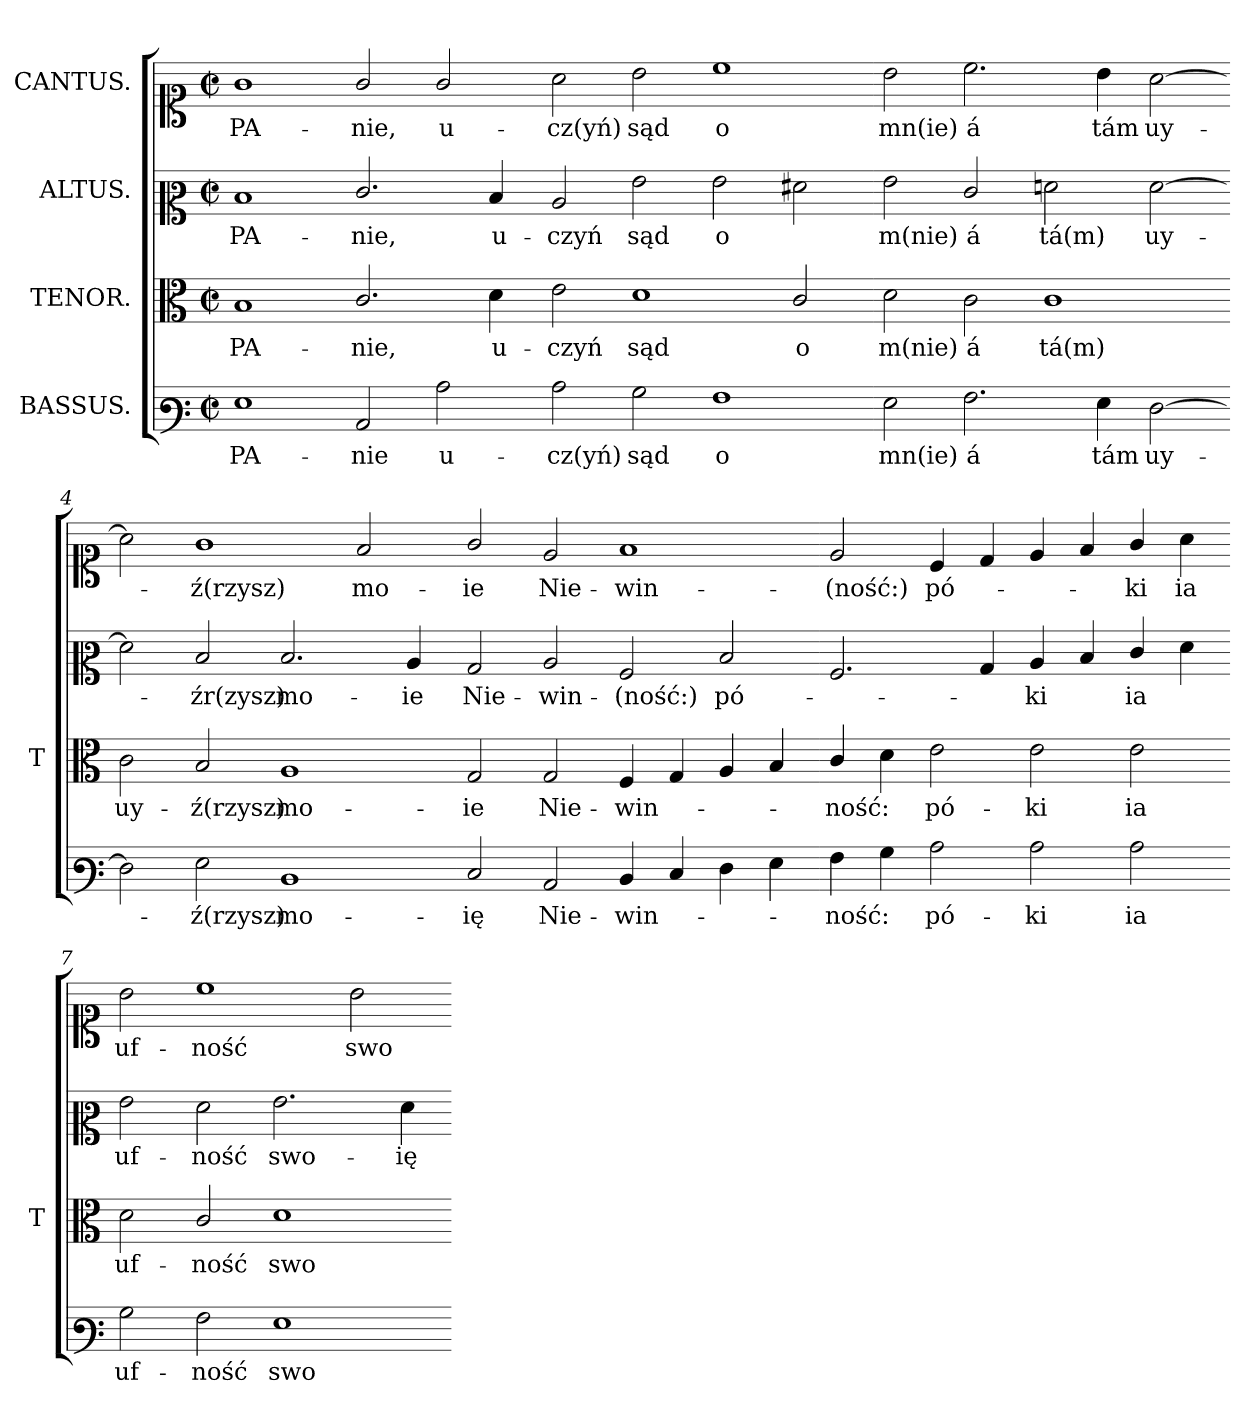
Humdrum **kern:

**kern	**text	**kern	**text	**kern	**text	**kern	**text
*part4	*part4	*part3	*part3	*part2	*part2	*part1	*part1
*staff4	*staff4	*staff3	*staff3	*staff2	*staff2	*staff1	*staff1
*I"BASSUS.	*	*I"TENOR.	*	*I"ALTUS.	*	*I"CANTUS.	*
*	*	*I'T	*	*	*	*	*
*clefF3	*	*clefC3	*	*clefC2	*	*clefC1	*
*k[]	*	*k[]	*	*k[]	*	*k[]	*
*M2/1	*	*M2/1	*	*M2/1	*	*M2/1	*
*met(c|)	*	*met(c|)	*	*met(c|)	*	*met(c|)	*
=1	=1	=1	=1	=1	=1	=1	=1
1G\	PA-	1B/	PA-	1d/	PA-	1g\	PA-
2C/	-nie	2.c/	-nie,	2.e/	-nie,	2g/	-nie,
2c\	u-	.	.	.	.	2g/	u-
.	.	4d\	u-	4d/	u-	.	.
=2-	=2-	=2-	=2-	=2-	=2-	=2-	=2-
2c\	-cz(yń)	2e\	-czyń	2c/	-czyń	2a\	-cz(yń)
2B\	sąd	1d\	sąd	2g\	sąd	2b\	sąd
1A\	o	.	.	2g\	o	1cc\	o
.	.	2c/	o	2f#X\	.	.	.
=3-	=3-	=3-	=3-	=3-	=3-	=3-	=3-
2G\	mn(ie)	2d\	m(nie)	2g\	m(nie)	2b\	mn(ie)
2.A\	á	2c\	á	2e/	á	2.cc\	á
.	.	1c\	tá(m)	2fn\	tá(m)	.	.
4G\	tám	.	.	.	.	4b\	tám
[2F\	uy-	.	.	[2f\	uy-	[2a\	uy-
=4-	=4-	=4-	=4-	=4-	=4-	=4-	=4-
2F\]	.	2c\	uy-	2f\]	.	2a\]	.
2G\	-ź(rzysz)	2B/	-ź(rzysz)	2d/	-źr(zysz)	1g\	-ź(rzysz)
1D/	mo-	1A/	mo-	2.d/	mo-	.	.
.	.	.	.	.	.	2f/	mo-
.	.	.	.	4c/	-ie	.	.
=5-	=5-	=5-	=5-	=5-	=5-	=5-	=5-
2E/	-ię	2G/	-ie	2B/	Nie-	2g/	-ie
2C/	Nie-	2G/	Nie-	2c/	-win-	2e/	Nie-
4D/	-win-	4F/	-win-	2A/	-(ność:)	1f/	-win-
4E/	.	4G/	.	.	.	.	.
4F\	.	4A/	.	2d/	pó-	.	.
4G\	.	4B/	.	.	.	.	.
=6-	=6-	=6-	=6-	=6-	=6-	=6-	=6-
4A\	-ność:	4c/	-ność:	2.A/	.	2e/	-(ność:)
4B\	.	4d\	.	.	.	.	.
2c\	pó-	2e\	pó-	.	.	4c/	pó-
.	.	.	.	4B/	.	4d/	.
2c\	-ki	2e\	-ki	4c/	-ki	4e/	.
.	.	.	.	4d/	.	4f/	.
2c\	ia	2e\	ia	4e/	ia	4g/	-ki
.	.	.	.	4f\	.	4a\	ia
=7-	=7-	=7-	=7-	=7-	=7-	=7-	=7-
2B\	uf-	2d\	uf-	2g\	uf-	2b\	uf-
2A\	-ność	2c/	-ność	2f\	-ność	1cc\	-ność
1G\	swo-	1d\	swo-	2.g\	swo-	.	.
.	.	.	.	.	.	2b\	swo-
.	.	.	.	4f\	-ię	.	.
=-	=-	=-	=-	=-	=-	=-	=-
*-	*-	*-	*-	*-	*-	*-	*-
